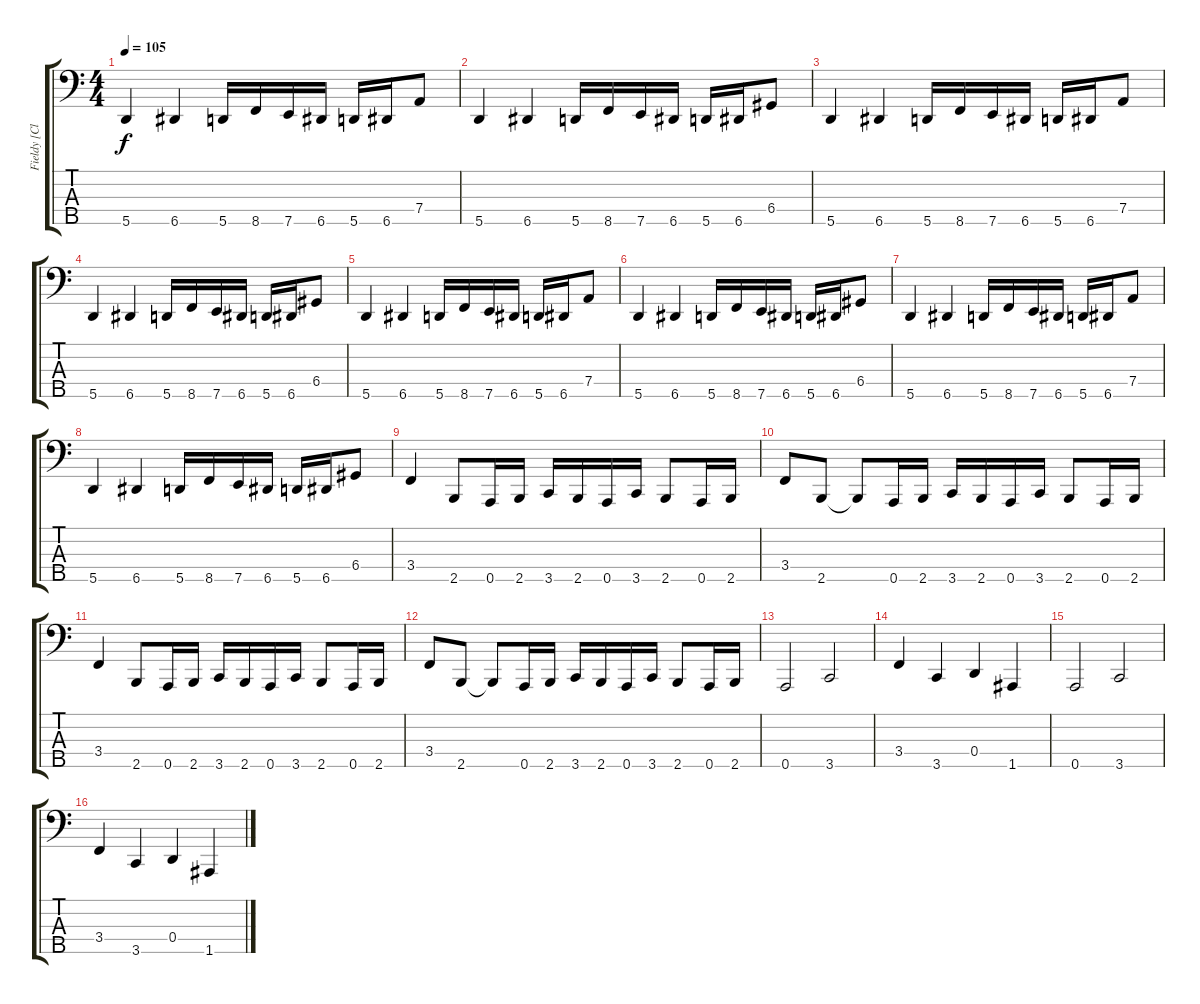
\track ("Fieldy [Clicks]" "Fieldy [Cl") {instrument slapbass1}
\staff {score tabs}
\tuning (F2 C2 G1 D1 A0) {hide}
\ts (4 4)
\tempo 105
\clef f4
\ks c
5.5.4{dy f} 6.5.4 5.5.16 8.5.16 7.5.16 6.5.16 5.5.16 6.5.16 7.4.8 |
5.5.4 6.5.4 5.5.16 8.5.16 7.5.16 6.5.16 5.5.16 6.5.16 6.4.8 |
5.5.4 6.5.4 5.5.16 8.5.16 7.5.16 6.5.16 5.5.16 6.5.16 7.4.8 |
5.5.4 6.5.4 5.5.16 8.5.16 7.5.16 6.5.16 5.5.16 6.5.16 6.4.8 |
5.5.4 6.5.4 5.5.16 8.5.16 7.5.16 6.5.16 5.5.16 6.5.16 7.4.8 |
5.5.4 6.5.4 5.5.16 8.5.16 7.5.16 6.5.16 5.5.16 6.5.16 6.4.8 |
5.5.4 6.5.4 5.5.16 8.5.16 7.5.16 6.5.16 5.5.16 6.5.16 7.4.8 |
5.5.4 6.5.4 5.5.16 8.5.16 7.5.16 6.5.16 5.5.16 6.5.16 6.4.8 |
3.4.4 2.5.8 0.5.16 2.5.16 3.5.16 2.5.16 0.5.16 3.5.16 2.5.8 0.5.16 2.5.16 |
3.4.8 2.5.8 2.5{t}.8 0.5.16 2.5.16 3.5.16 2.5.16 0.5.16 3.5.16 2.5.8 0.5.16 2.5.16 |
3.4.4 2.5.8 0.5.16 2.5.16 3.5.16 2.5.16 0.5.16 3.5.16 2.5.8 0.5.16 2.5.16 |
3.4.8 2.5.8 2.5{t}.8 0.5.16 2.5.16 3.5.16 2.5.16 0.5.16 3.5.16 2.5.8 0.5.16 2.5.16 |
0.5.2 3.5.2 |
3.4.4 3.5.4 0.4.4 1.5.4 |
0.5.2 3.5.2 |
3.4.4 3.5.4 0.4.4 1.5.4
